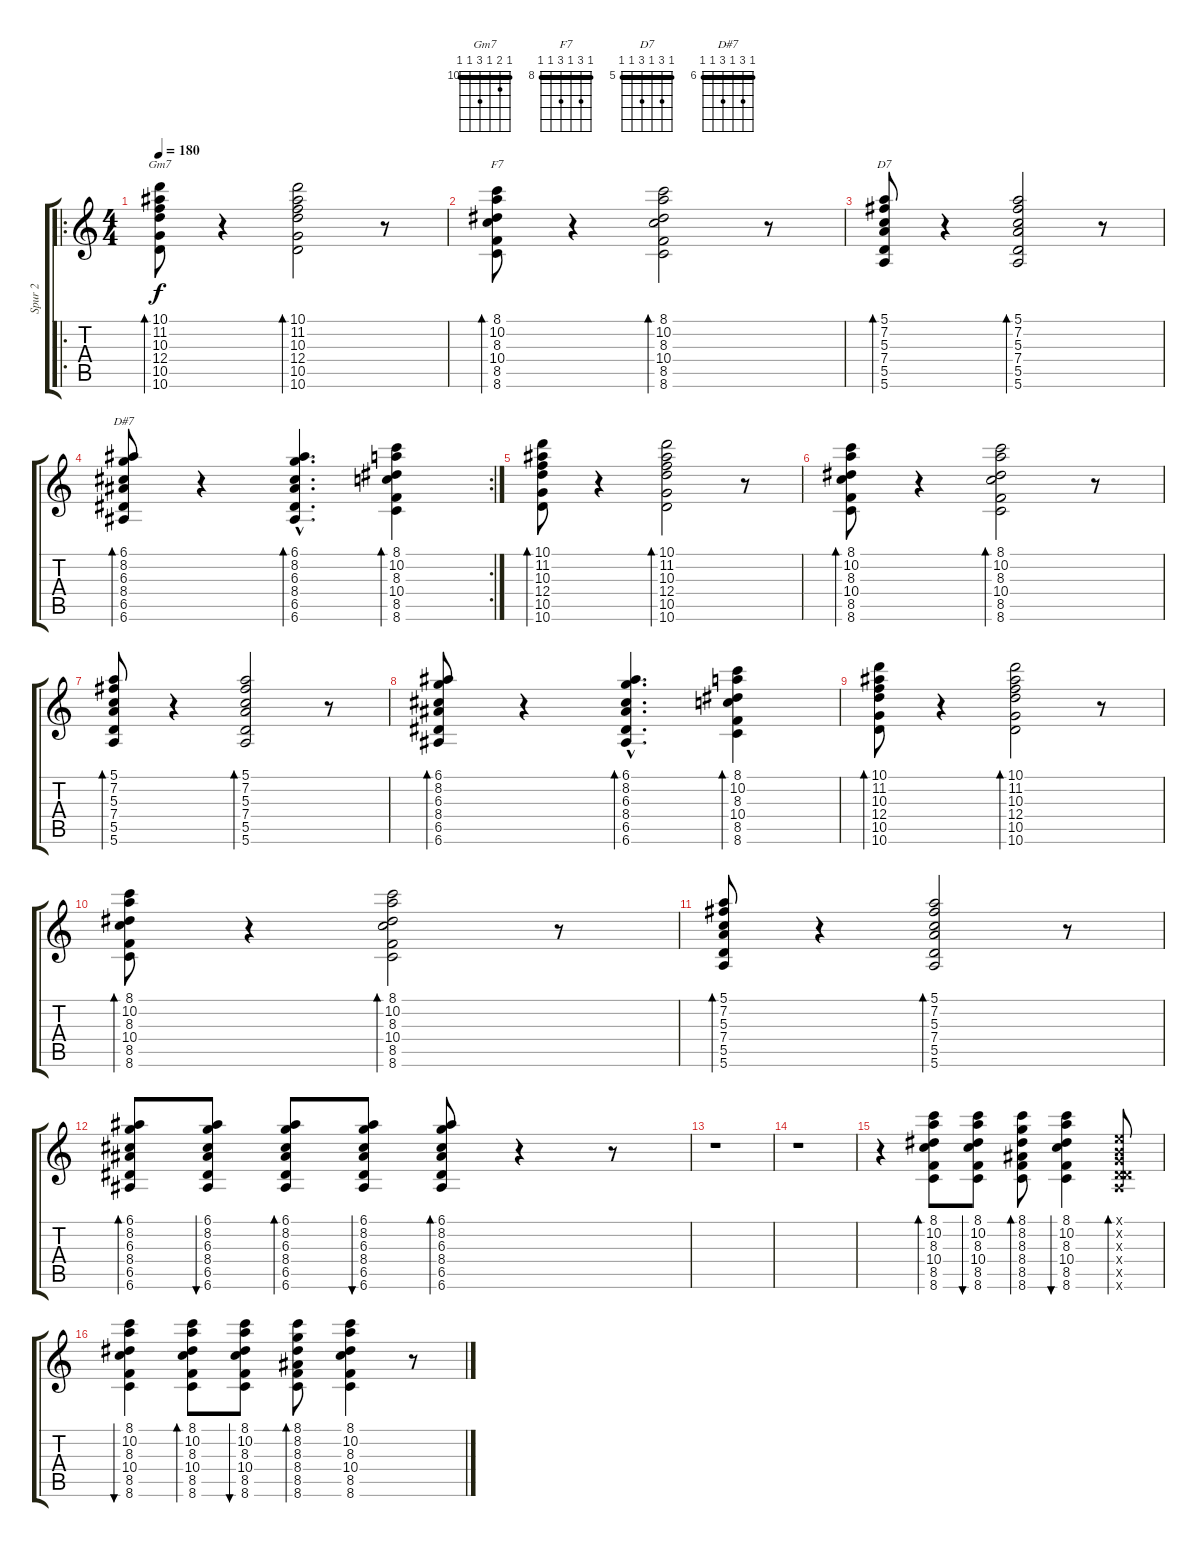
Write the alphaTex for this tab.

\track ("Spur 2" "Spur 2") {instrument overdrivenguitar}
\staff {score tabs}
\tuning (E4 B3 G3 D3 A2 E2) {hide}
\chord ("Gm7" 10 11 10 12 10 10) {firstfret 10 barre 10}
\chord ("F7" 8 10 8 10 8 8) {firstfret 8 barre 8}
\chord ("D7" 5 7 5 7 5 5) {firstfret 5 barre 5}
\chord ("D#7" 6 8 6 8 6 6) {firstfret 6 barre 6}
\ro
\ts (4 4)
\tempo 180
\clef g2
\ks c
(10.1 11.2 10.3 12.4 10.5 10.6).8{bd 60 ch "Gm7" dy f} r.4 (10.1 11.2 10.3 12.4 10.5 10.6).2{bd 60} r.8 |
(8.1 10.2 8.3 10.4 8.5 8.6).8{bd 60 ch "F7"} r.4 (8.1 10.2 8.3 10.4 8.5 8.6).2{bd 60} r.8 |
(5.1 7.2 5.3 7.4 5.5 5.6).8{bd 60 ch "D7"} r.4 (5.1 7.2 5.3 7.4 5.5 5.6).2{bd 60} r.8 |
\rc 2
(6.1 8.2 6.3 8.4 6.5 6.6).8{bd 60 ch "D#7"} r.4 (6.1{hac} 8.2{hac} 6.3{hac} 8.4{hac} 6.5{hac} 6.6{hac}).4{d bd 60} (8.1 10.2 8.3 10.4 8.5 8.6).4{bd 60} |
(10.1 11.2 10.3 12.4 10.5 10.6).8{bd 60} r.4 (10.1 11.2 10.3 12.4 10.5 10.6).2{bd 60} r.8 |
(8.1 10.2 8.3 10.4 8.5 8.6).8{bd 60} r.4 (8.1 10.2 8.3 10.4 8.5 8.6).2{bd 60} r.8 |
(5.1 7.2 5.3 7.4 5.5 5.6).8{bd 60} r.4 (5.1 7.2 5.3 7.4 5.5 5.6).2{bd 60} r.8 |
(6.1 8.2 6.3 8.4 6.5 6.6).8{bd 60} r.4 (6.1{hac} 8.2{hac} 6.3{hac} 8.4{hac} 6.5{hac} 6.6{hac}).4{d bd 60} (8.1 10.2 8.3 10.4 8.5 8.6).4{bd 60} |
(10.1 11.2 10.3 12.4 10.5 10.6).8{bd 60} r.4 (10.1 11.2 10.3 12.4 10.5 10.6).2{bd 60} r.8 |
(8.1 10.2 8.3 10.4 8.5 8.6).8{bd 60} r.4 (8.1 10.2 8.3 10.4 8.5 8.6).2{bd 60} r.8 |
(5.1 7.2 5.3 7.4 5.5 5.6).8{bd 60} r.4 (5.1 7.2 5.3 7.4 5.5 5.6).2{bd 60} r.8 |
(6.1 8.2 6.3 8.4 6.5 6.6).8{bd 60} (6.1 8.2 6.3 8.4 6.5 6.6).8{bu 60} (6.1 8.2 6.3 8.4 6.5 6.6).8{bd 60} (6.1 8.2 6.3 8.4 6.5 6.6).8{bu 60} (6.1 8.2 6.3 8.4 6.5 6.6).8{bd 60} r.4 r.8 |
r.1 |
r.1 |
r.4 (8.1 10.2 8.3 10.4 8.5 8.6).8{bd 60} (8.1 10.2 8.3 10.4 8.5 8.6).8{bu 60} (8.1 8.2 8.3 8.4 8.5 8.6).8{bd 60} (8.1 10.2 8.3 10.4 8.5 8.6).4{bu 60} (0.1{x} 0.2{x} 0.3{x} 0.4{x} 0.5{x} 10.6{x}).8{bd 60} |
(8.1 10.2 8.3 10.4 8.5 8.6).4{bu 60} (8.1 10.2 8.3 10.4 8.5 8.6).8{bd 60} (8.1 10.2 8.3 10.4 8.5 8.6).8{bu 60} (8.1 8.2 8.3 8.4 8.5 8.6).8{bd 60} (8.1 10.2 8.3 10.4 8.5 8.6).4 r.8
